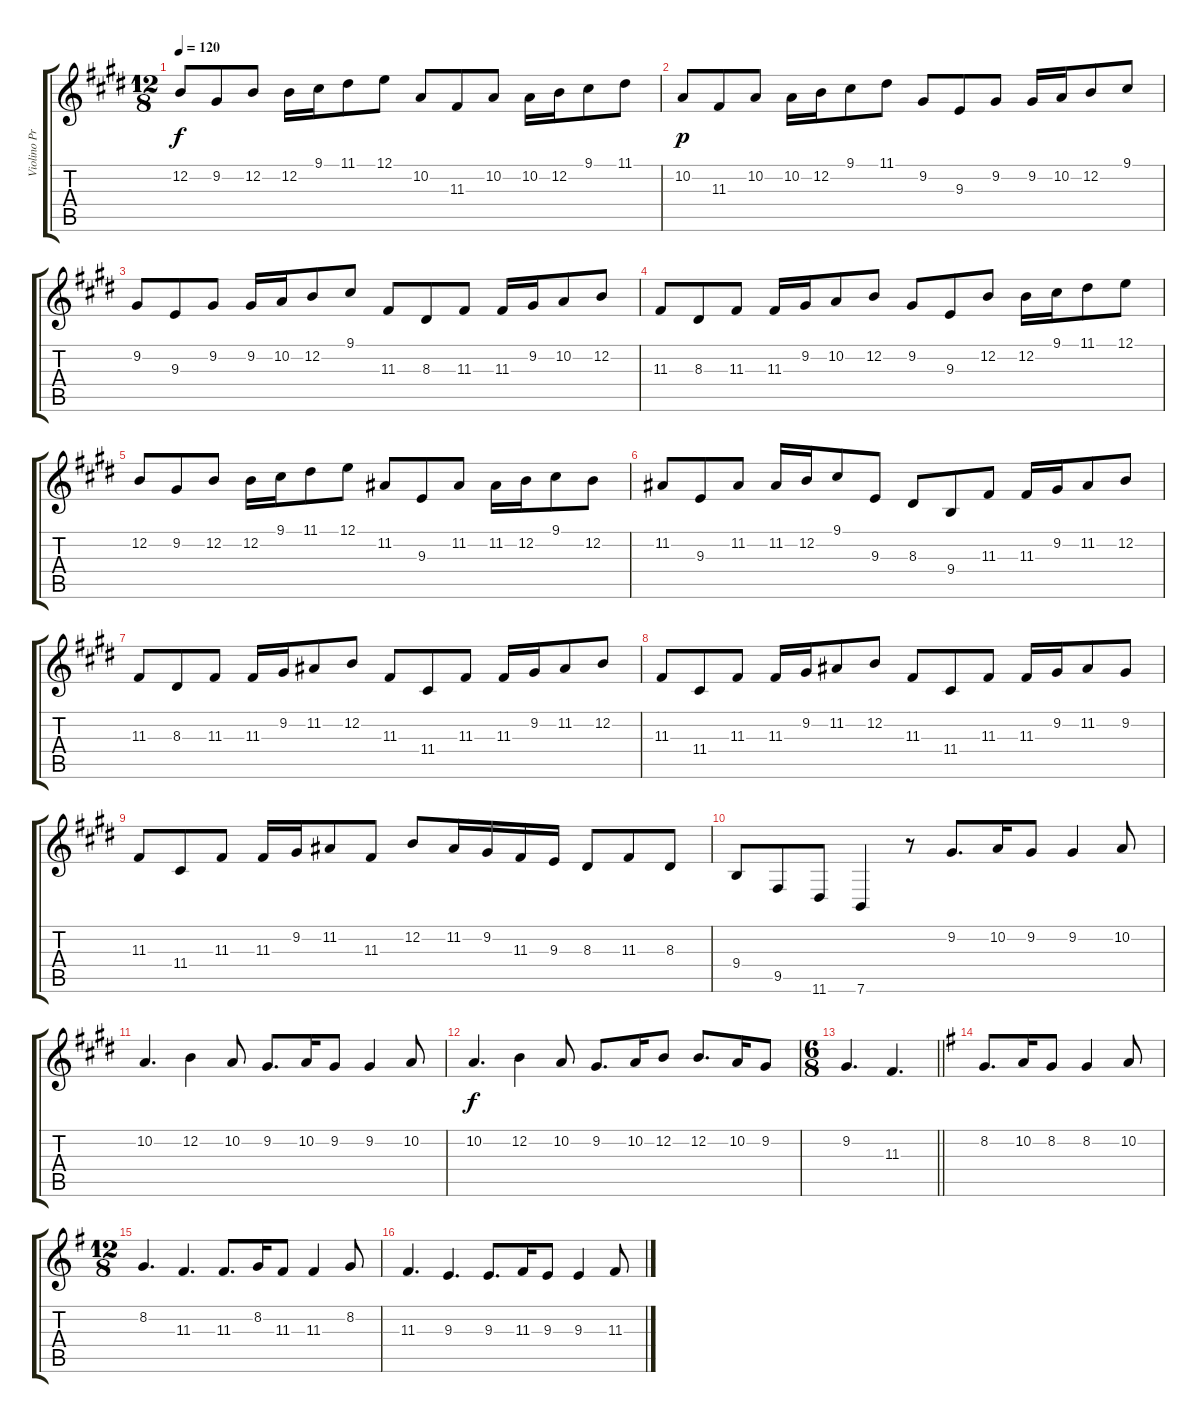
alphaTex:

\track ("Violino Principale" "Violino Pr") {instrument violin}
\staff {score tabs}
\tuning (E4 B3 G3 D3 A2 E2) {hide}
\ts (12 8)
\tempo 120
\clef g2
\ks c#minor
12.2.8{dy f} 9.2.8 12.2.8 12.2.16 9.1.16 11.1.8 12.1.8 10.2.8 11.3.8 10.2.8 10.2.16 12.2.16 9.1.8 11.1.8 |
\ks e
10.2.8{dy p} 11.3.8 10.2.8 10.2.16 12.2.16 9.1.8 11.1.8 9.2.8 9.3.8 9.2.8 9.2.16 10.2.16 12.2.8 9.1.8 |
\ks c#minor
9.2.8 9.3.8 9.2.8 9.2.16 10.2.16 12.2.8 9.1.8 11.3.8 8.3.8 11.3.8 11.3.16 9.2.16 10.2.8 12.2.8 |
\ks e
11.3.8 8.3.8 11.3.8 11.3.16 9.2.16 10.2.8 12.2.8 9.2.8 9.3.8 12.2.8 12.2.16 9.1.16 11.1.8 12.1.8 |
\ks c#minor
12.2.8 9.2.8 12.2.8 12.2.16 9.1.16 11.1.8 12.1.8 11.2.8 9.3.8 11.2.8 11.2.16 12.2.16 9.1.8 12.2.8 |
\ks e
11.2.8 9.3.8 11.2.8 11.2.16 12.2.16 9.1.8 9.3.8 8.3.8 9.4.8 11.3.8 11.3.16 9.2.16 11.2.8 12.2.8 |
\ks c#minor
11.3.8 8.3.8 11.3.8 11.3.16 9.2.16 11.2.8 12.2.8 11.3.8 11.4.8 11.3.8 11.3.16 9.2.16 11.2.8 12.2.8 |
\ks e
11.3.8 11.4.8 11.3.8 11.3.16 9.2.16 11.2.8 12.2.8 11.3.8 11.4.8 11.3.8 11.3.16 9.2.16 11.2.8 9.2.8 |
\ks c#minor
11.3.8 11.4.8 11.3.8 11.3.16 9.2.16 11.2.8 11.3.8 12.2.8 11.2.16 9.2.16 11.3.16 9.3.16 8.3.8 11.3.8 8.3.8 |
\ks e
9.4.8 9.5.8 11.6.8 7.6.4 r.8 9.2.8{d} 10.2.16 9.2.8 9.2.4 10.2.8 |
\ks c#minor
10.2.4{d} 12.2.4 10.2.8 9.2.8{d} 10.2.16 9.2.8 9.2.4 10.2.8 |
\ks e
10.2.4{d dy f} 12.2.4 10.2.8 9.2.8{d} 10.2.16 12.2.8 12.2.8{d} 10.2.16 9.2.8 |
\ts (6 8)
\barLineRight lightlight
\ks c#minor
9.2.4{d} 11.3.4{d} |
\ks g
8.2.8{d} 10.2.16 8.2.8 8.2.4 10.2.8 |
\ts (12 8)
8.2.4{d} 11.3.4{d} 11.3.8{d} 8.2.16 11.3.8 11.3.4 8.2.8 |
11.3.4{d} 9.3.4{d} 9.3.8{d} 11.3.16 9.3.8 9.3.4 11.3.8
